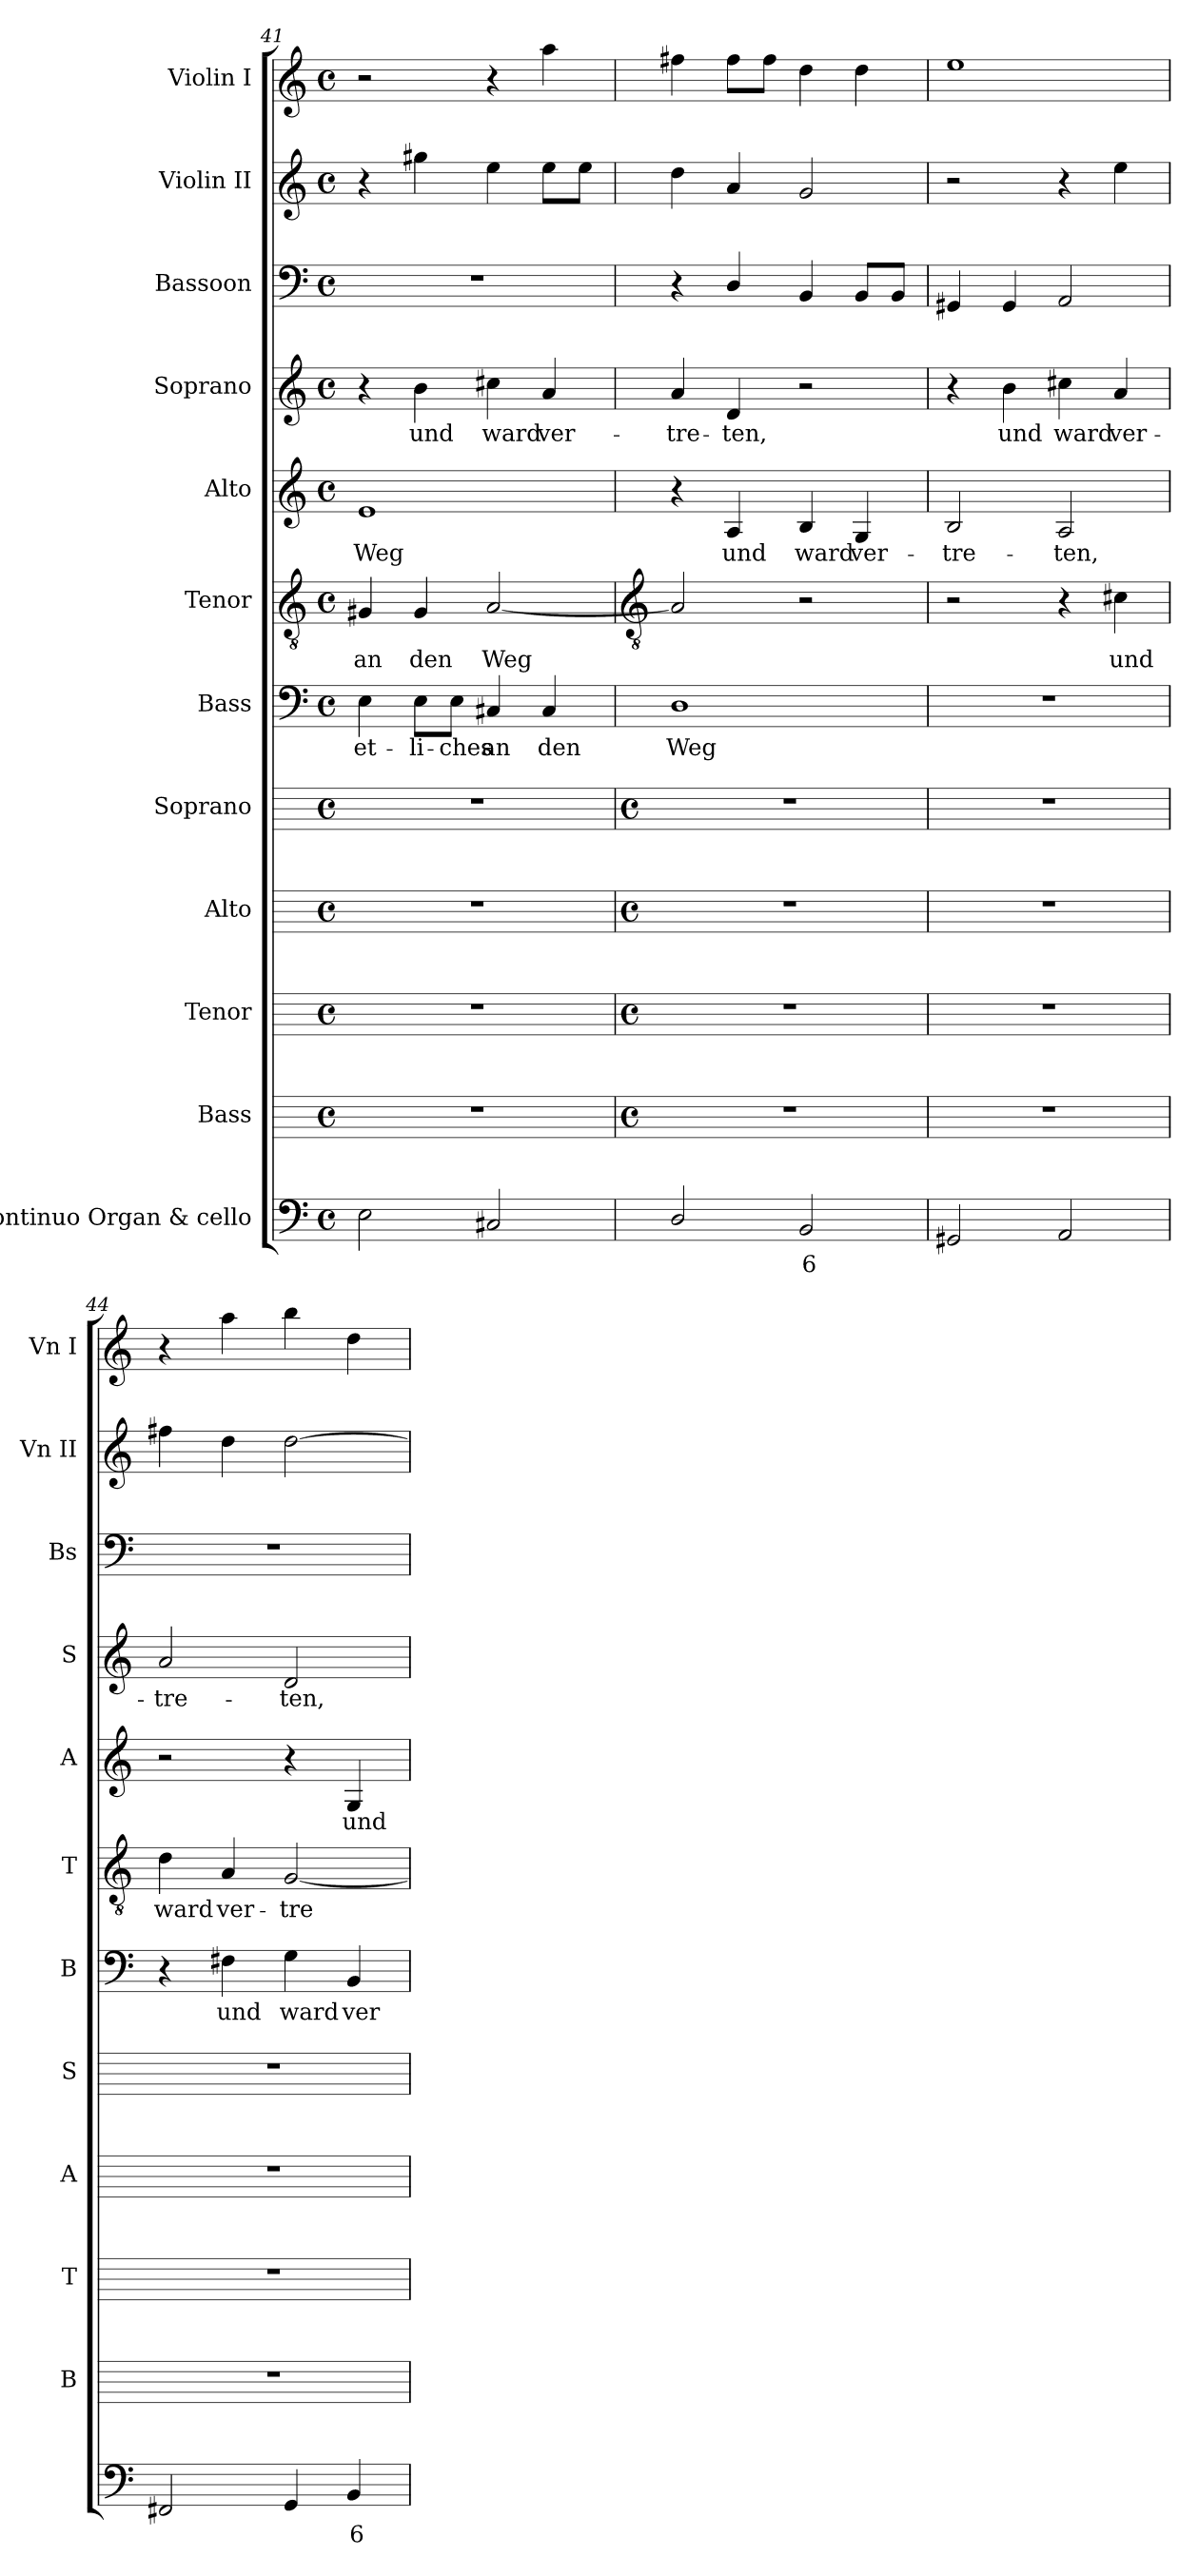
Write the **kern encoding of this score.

**kern	**text	**kern	**kern	**kern	**kern	**kern	**text	**kern	**text	**kern	**text	**kern	**text	**kern	**kern	**kern
*part12	*part12	*part11	*part10	*part9	*part8	*part7	*part7	*part6	*part6	*part5	*part5	*part4	*part4	*part3	*part2	*part1
*staff12	*staff12	*staff11	*staff10	*staff9	*staff8	*staff7	*staff7	*staff6	*staff6	*staff5	*staff5	*staff4	*staff4	*staff3	*staff2	*staff1
*I"Continuo Organ & cello	*	*I"Bass	*I"Tenor	*I"Alto	*I"Soprano	*I"Bass	*	*I"Tenor	*	*I"Alto	*	*I"Soprano	*	*I"Bassoon	*I"Violin II	*I"Violin I
*	*	*I'B	*I'T	*I'A	*I'S	*I'B	*	*I'T	*	*I'A	*	*I'S	*	*I'Bs	*I'Vn II	*I'Vn I
*clefF4	*	*	*	*	*	*clefF4	*	*clefGv2	*	*clefG2	*	*clefG2	*	*clefF4	*clefG2	*clefG2
*	*	*ITrd4c7	*ITrd4c7	*ITrd4c7	*ITrd4c7	*	*	*	*	*	*	*	*	*	*	*
*k[]	*	*	*	*	*	*k[]	*	*k[]	*	*k[]	*	*k[]	*	*k[]	*k[]	*k[]
*C:	*	*	*	*	*	*C:	*	*C:	*	*C:	*	*C:	*	*C:	*C:	*C:
*M4/4	*	*M4/4	*M4/4	*M4/4	*M4/4	*M4/4	*	*M4/4	*	*M4/4	*	*M4/4	*	*M4/4	*M4/4	*M4/4
*met(c)	*	*met(c)	*met(c)	*met(c)	*met(c)	*met(c)	*	*met(c)	*	*met(c)	*	*met(c)	*	*met(c)	*met(c)	*met(c)
=41	=41	=41	=41	=41	=41	=41	=41	=41	=41	=41	=41	=41	=41	=41	=41	=41
!	!	!	!	!	!	!	!LO:LY:b	!	!LO:LY:b	!	!LO:LY:b	!	!	!	!	!
2E	.	1r	1r	1r	1r	4E	et-	4G#X	an	1e	Weg	4r	.	1r	4r	2r
!	!	!	!	!	!	!	!LO:LY:b	!	!LO:LY:b	!	!	!	!LO:LY:b	!	!	!
.	.	.	.	.	.	8E\L	-li-	4G#	den	.	.	4b	und	.	4gg#X	.
!	!	!	!	!	!	!	!LO:LY:b	!	!	!	!	!	!	!	!	!
.	.	.	.	.	.	8E\J	-ches	.	.	.	.	.	.	.	.	.
!	!	!	!	!	!	!	!LO:LY:b	!	!LO:LY:b	!	!	!	!LO:LY:b	!	!	!
2C#X	.	.	.	.	.	4C#X	an	[2A	Weg	.	.	4cc#X	ward	.	4ee	4r
!	!	!	!	!	!	!	!LO:LY:b	!	!	!	!	!	!LO:LY:b	!	!	!
.	.	.	.	.	.	4C#	den	.	.	.	.	4a	ver-	.	8eeL	4aa
.	.	.	.	.	.	.	.	.	.	.	.	.	.	.	8eeJ	.
!!LO:LB:g=z
=42	=42	=42	=42	=42	=42	=42	=42	=42	=42	=42	=42	=42	=42	=42	=42	=42
*	*	*	*	*	*	*	*	*clefGv2	*	*	*	*	*	*	*	*
*	*	*M4/4	*M4/4	*M4/4	*M4/4	*	*	*	*	*	*	*	*	*	*	*
*	*	*met(c)	*met(c)	*met(c)	*met(c)	*	*	*	*	*	*	*	*	*	*	*
!	!	!	!	!	!	!	!LO:LY:b	!	!	!	!	!	!LO:LY:b	!	!	!
2D/	.	1r	1r	1r	1r	1D	Weg	2A]	.	4r	.	4a	-tre-	4r	4dd	4ff#X
!	!	!	!	!	!	!	!	!	!	!	!LO:LY:b	!	!LO:LY:b	!	!	!
.	.	.	.	.	.	.	.	.	.	4A	und	4d	-ten,	4D/	4a	8ff#L
.	.	.	.	.	.	.	.	.	.	.	.	.	.	.	.	8ff#J
!	!LO:LY:b	!	!	!	!	!	!	!	!	!	!LO:LY:b	!	!	!	!	!
2BB	6	.	.	.	.	.	.	2r	.	4B	ward	2r	.	4BB	2g	4dd
!	!	!	!	!	!	!	!	!	!	!	!LO:LY:b	!	!	!	!	!
.	.	.	.	.	.	.	.	.	.	4G	ver-	.	.	8BBL	.	4dd
.	.	.	.	.	.	.	.	.	.	.	.	.	.	8BBJ	.	.
=43	=43	=43	=43	=43	=43	=43	=43	=43	=43	=43	=43	=43	=43	=43	=43	=43
!	!	!	!	!	!	!	!	!	!	!	!LO:LY:b	!	!	!	!	!
2GG#X	.	1r	1r	1r	1r	1r	.	2r	.	2B	-tre-	4r	.	4GG#X	2r	1ee
!	!	!	!	!	!	!	!	!	!	!	!	!	!LO:LY:b	!	!	!
.	.	.	.	.	.	.	.	.	.	.	.	4b	und	4GG#	.	.
!	!	!	!	!	!	!	!	!	!	!	!LO:LY:b	!	!LO:LY:b	!	!	!
2AA	.	.	.	.	.	.	.	4r	.	2A	-ten,	4cc#X	ward	2AA	4r	.
!	!	!	!	!	!	!	!	!	!LO:LY:b	!	!	!	!LO:LY:b	!	!	!
.	.	.	.	.	.	.	.	4c#X	und	.	.	4a	ver-	.	4ee	.
=44	=44	=44	=44	=44	=44	=44	=44	=44	=44	=44	=44	=44	=44	=44	=44	=44
!	!	!	!	!	!	!	!	!	!LO:LY:b	!	!	!	!LO:LY:b	!	!	!
2FF#X	.	1r	1r	1r	1r	4r	.	4d	ward	2r	.	2a	-tre-	1r	4ff#X	4r
!	!	!	!	!	!	!	!LO:LY:b	!	!LO:LY:b	!	!	!	!	!	!	!
.	.	.	.	.	.	4F#X	und	4A	ver-	.	.	.	.	.	4dd	4aa
!	!	!	!	!	!	!	!LO:LY:b	!	!LO:LY:b	!	!	!	!LO:LY:b	!	!	!
4GG	.	.	.	.	.	4G	ward	[2G	-tre-	4r	.	2d	-ten,	.	[2dd	4bb
!	!LO:LY:b	!	!	!	!	!	!LO:LY:b	!	!	!	!LO:LY:b	!	!	!	!	!
4BB	6	.	.	.	.	4BB	ver-	.	.	4G	und	.	.	.	.	4dd
=	=	=	=	=	=	=	=	=	=	=	=	=	=	=	=	=
*-	*-	*-	*-	*-	*-	*-	*-	*-	*-	*-	*-	*-	*-	*-	*-	*-
